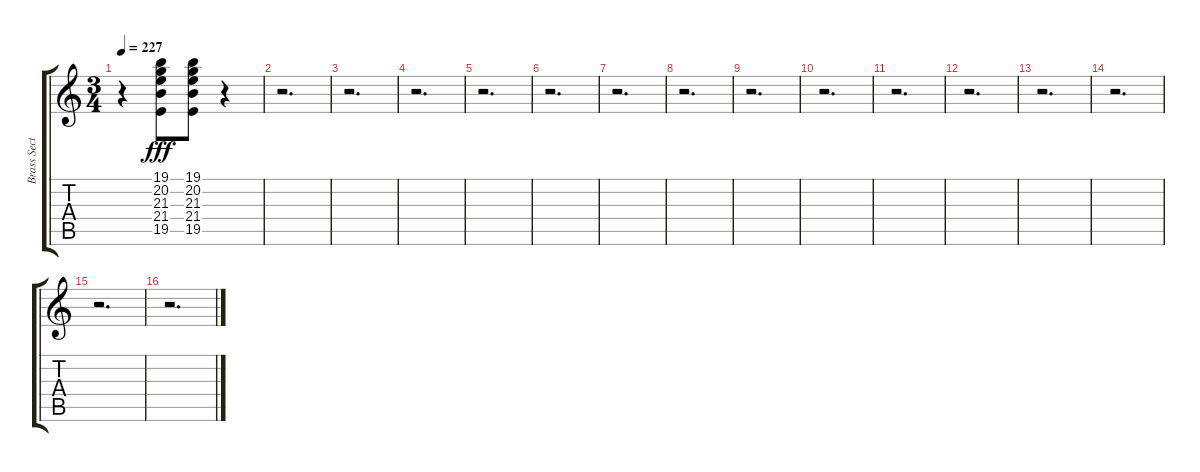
\track ("Brass Section" "Brass Sect") {instrument brasssection}
\staff {score tabs}
\tuning (E4 B3 G3 D3 A2 E2) {hide}
\ts (3 4)
\tempo 227
\clef g2
\ks c
r.4{dy fff} (19.1 20.2 21.3 21.4 19.5).8 (19.1 20.2 21.3 21.4 19.5).8 r.4 |
r.2{d} |
r.2{d} |
r.2{d} |
r.2{d} |
r.2{d} |
r.2{d} |
r.2{d} |
r.2{d} |
r.2{d} |
r.2{d} |
r.2{d} |
r.2{d} |
r.2{d} |
r.2{d} |
r.2{d}
